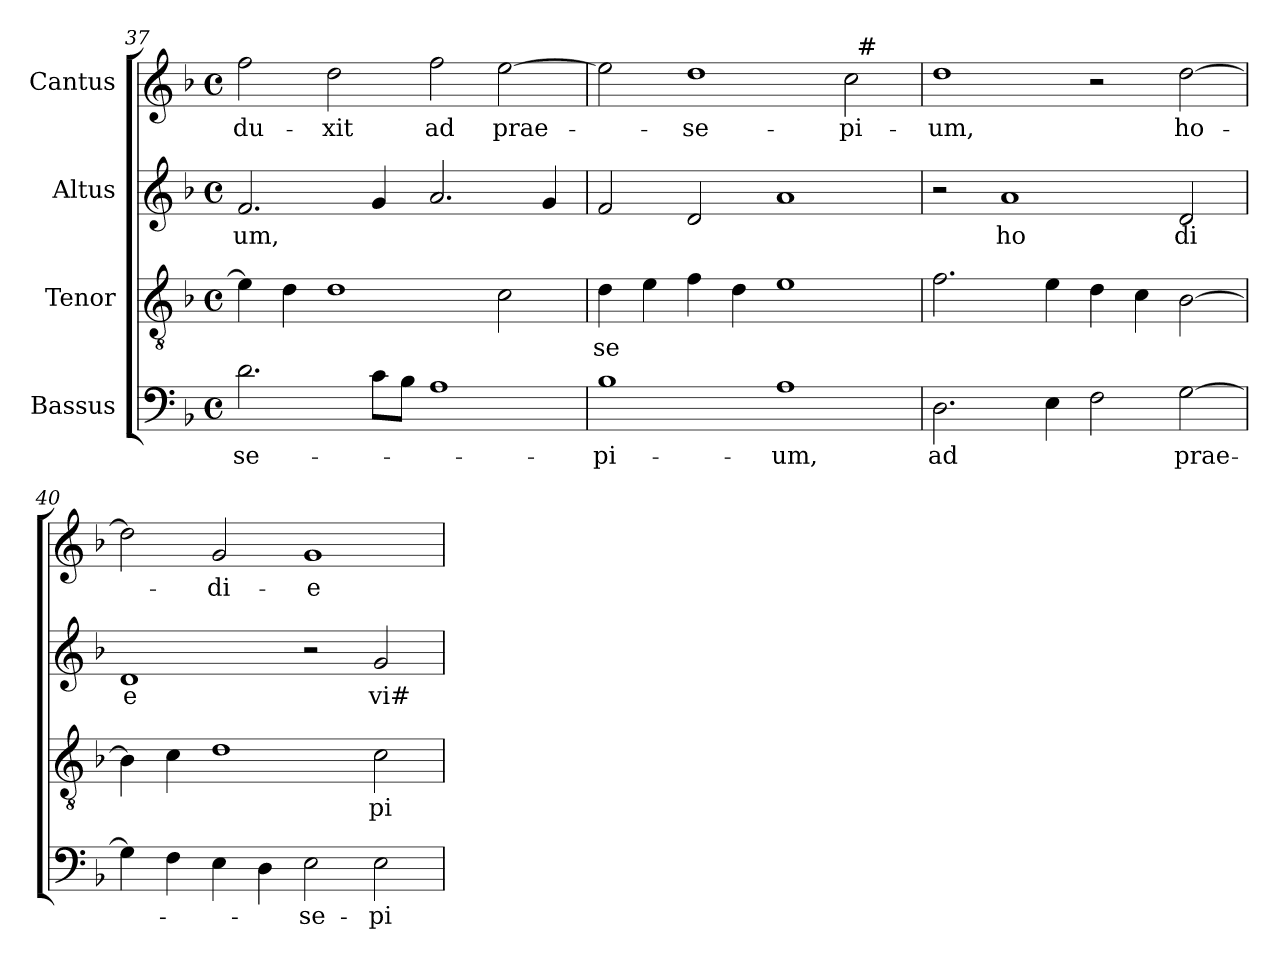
**kern	**text	**kern	**text	**kern	**text	**kern	**text
*part4	*part4	*part3	*part3	*part2	*part2	*part1	*part1
*staff4	*staff4	*staff3	*staff3	*staff2	*staff2	*staff1	*staff1
*I"Bassus	*	*I"Tenor	*	*I"Altus	*	*I"Cantus	*
*clefF4	*	*clefGv2	*	*clefG2	*	*clefG2	*
*k[b-]	*	*k[b-]	*	*k[b-]	*	*k[b-]	*
*F:	*	*F:	*	*F:	*	*F:	*
*M4/4	*	*M4/4	*	*M4/4	*	*M4/4	*
*met(c)	*	*met(c)	*	*met(c)	*	*met(c)	*
=37	=37	=37	=37	=37	=37	=37	=37
!	!LO:LY:b:cj	!	!	!	!LO:LY:b	!	!LO:LY:b:cj
2.d\	-se-	4e\]	.	2.f/	um,	2ff\	du-
.	.	4d\	.	.	.	.	.
!	!	!	!	!	!	!	!LO:LY:b:cj
.	.	1d	.	.	.	2dd\	-xit
8c\L	.	.	.	4g/	.	.	.
8B-\J	.	.	.	.	.	.	.
!	!	!	!	!	!	!	!LO:LY:b:cj
1A	.	.	.	2.a/	.	2ff\	ad
!	!	!	!	!	!	!	!LO:LY:b
.	.	2c\	.	.	.	[>2ee\	prae-
.	.	.	.	4g/	.	.	.
=38	=38	=38	=38	=38	=38	=38	=38
!	!LO:LY:b:cj	!	!LO:LY:b:cj	!	!	!	!
*	*	*	*	*	*	*^	*
1B-	-pi-	4d\	se	2f/	.	2ee\]	1ryy	.
.	.	4e\	.	.	.	.	.	.
!	!	!	!	!	!	!	!	!LO:LY:b:cj
.	.	4f\	.	2d/	.	1dd	.	-se-
.	.	4d\	.	.	.	.	.	.
!	!LO:LY:b:cj	!	!	!	!	!	!	!
1A	-um,	1e	.	1a	.	.	2ryy	.
!	!	!	!	!	!	!	!	!LO:LY:b:cj
.	.	.	.	.	.	2cc\	32ryy	-pi-
!	!	!	!	!	!	!	!LO:TX:a:t=#	!
.	.	.	.	.	.	.	4...ryy	.
=39	=39	=39	=39	=39	=39	=39	=39	=39
!	!LO:LY:b:cj	!	!	!	!	!	!	!LO:LY:b:cj
*	*	*	*	*	*	*v	*v	*
2.D\	ad	2.f\	.	2r	.	1dd	-um,
!	!	!	!	!	!LO:LY:b:cj	!	!
.	.	.	.	1a	ho	.	.
4E\	.	4e\	.	.	.	.	.
2F\	.	4d\	.	.	.	2r	.
.	.	4c\	.	.	.	.	.
!	!LO:LY:b	!	!	!	!LO:LY:b:cj	!	!LO:LY:b:cj
[>2G\	prae-	[>2B-\	.	2d/	di	[>2dd\	ho-
=40	=40	=40	=40	=40	=40	=40	=40
!	!	!	!	!	!LO:LY:b:cj	!	!
4G\]	.	4B-\]	.	1d	e	2dd\]	.
4F\	.	4c\	.	.	.	.	.
!	!	!	!	!	!	!	!LO:LY:b:cj
4E\	.	1d	.	.	.	2g/	-di-
4D\	.	.	.	.	.	.	.
!	!LO:LY:b:cj	!	!	!	!	!	!LO:LY:b:cj
2E\	-se-	.	.	2r	.	1g	-e
!	!LO:LY:b:cj	!	!LO:LY:b:cj	!	!LO:LY:b:cj	!	!
2E\	-pi-	2c\	pi	2g/	vi#	.	.
=	=	=	=	=	=	=	=
*-	*-	*-	*-	*-	*-	*-	*-
